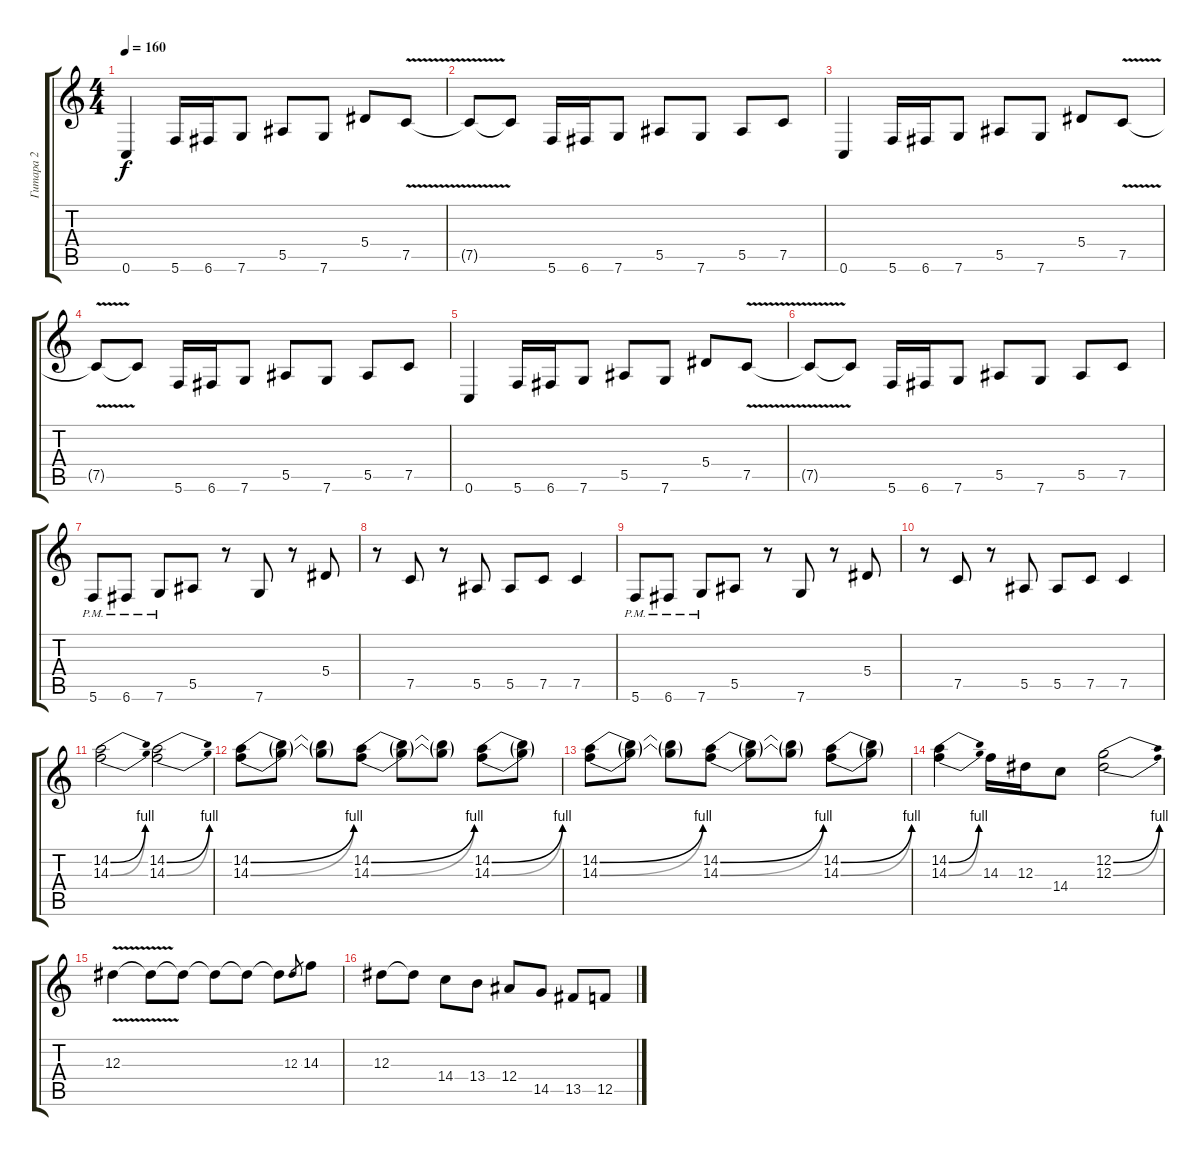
\track ("Гитара 2" "Гитара 2") {instrument distortionguitar}
\staff {score tabs}
\tuning (C4 G3 Eb3 Bb2 F2 C2) {hide}
\ts (4 4)
\tempo 160
\clef g2
\ks c
0.6.4{dy f} 5.6.16 6.6.16 7.6.8 5.5.8 7.6.8 5.4.8 7.5{v}.8 |
7.5{t}.8 7.5{t}.8 5.6.16 6.6.16 7.6.8 5.5.8 7.6.8 5.5.8 7.5.8 |
0.6.4 5.6.16 6.6.16 7.6.8 5.5.8 7.6.8 5.4.8 7.5{v}.8 |
7.5{t}.8 7.5{t}.8 5.6.16 6.6.16 7.6.8 5.5.8 7.6.8 5.5.8 7.5.8 |
0.6.4 5.6.16 6.6.16 7.6.8 5.5.8 7.6.8 5.4.8 7.5{v}.8 |
7.5{t}.8 7.5{t}.8 5.6.16 6.6.16 7.6.8 5.5.8 7.6.8 5.5.8 7.5.8 |
5.6{pm}.8 6.6{pm}.8 7.6{pm}.8 5.5.8 r.8 7.6.8 r.8 5.4.8 |
r.8 7.5.8 r.8 5.5.8 5.5.8 7.5.8 7.5.4 |
5.6{pm}.8 6.6{pm}.8 7.6{pm}.8 5.5.8 r.8 7.6.8 r.8 5.4.8 |
r.8 7.5.8 r.8 5.5.8 5.5.8 7.5.8 7.5.4 |
(14.2{be (bend 0 0 60 4)} 14.3{be (bend 0 0 60 4)}).2 (14.2{be (bend 0 0 60 4)} 14.3{be (bend 0 0 60 4)}).2 |
(14.2{be (bend 0 0 60 4)} 14.3{be (bend 0 0 60 4)}).8 (14.2{t} 14.3{t}).8 (14.2{t} 14.3{t}).8 (14.2{be (bend 0 0 60 4)} 14.3{be (bend 0 0 60 4)}).8 (14.2{t} 14.3{t}).8 (14.2{t} 14.3{t}).8 (14.2{be (bend 0 0 60 4)} 14.3{be (bend 0 0 60 4)}).8 (14.2{t} 14.3{t}).8 |
(14.2{be (bend 0 0 60 4)} 14.3{be (bend 0 0 60 4)}).8 (14.2{t} 14.3{t}).8 (14.2{t} 14.3{t}).8 (14.2{be (bend 0 0 60 4)} 14.3{be (bend 0 0 60 4)}).8 (14.2{t} 14.3{t}).8 (14.2{t} 14.3{t}).8 (14.2{be (bend 0 0 60 4)} 14.3{be (bend 0 0 60 4)}).8 (14.2{t} 14.3{t}).8 |
(14.2{be (bend 0 0 60 4)} 14.3{be (bend 0 0 60 4)}).4 14.3.16 12.3.16 14.4.8 (12.2{be (bend 0 0 60 4)} 12.3{be (bend 0 0 60 4)}).2 |
12.3{v}.4 12.3{t}.8 12.3{t}.8 12.3{t}.8 12.3{t}.8 12.3{t}.8 12.3.8{gr} 14.3.8 |
12.3.8 12.3{t}.8 14.4.8 13.4.8 12.4.8 14.5.8 13.5.8 12.5.8
